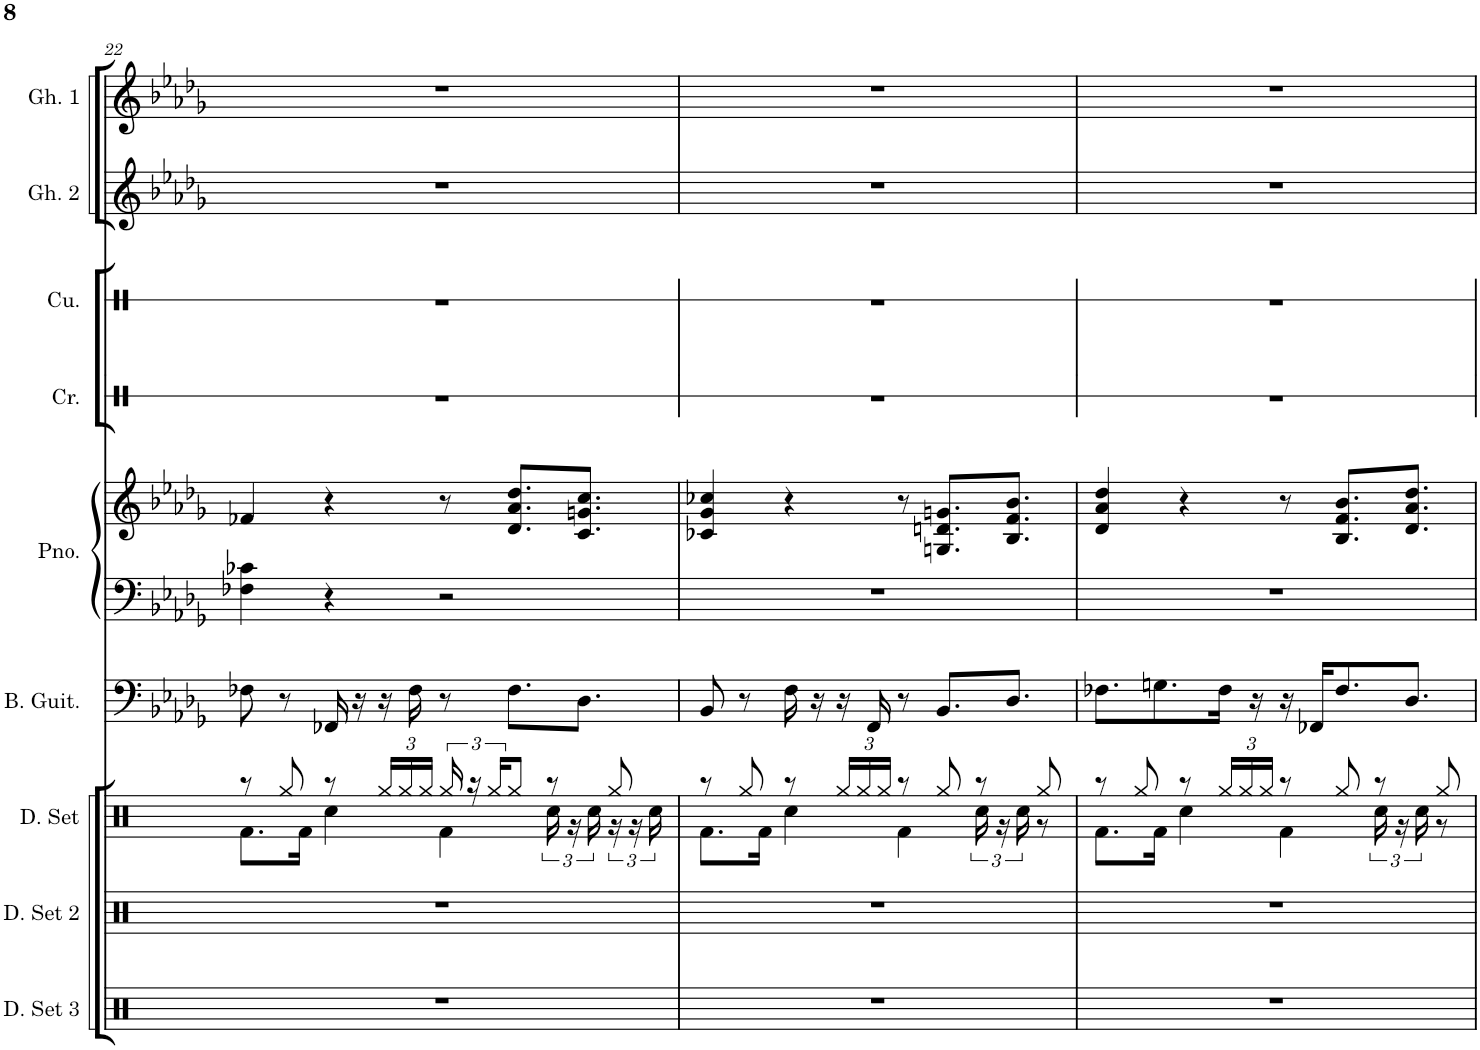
**kern	**kern	**kern	**kern	**kern	**kern	**kern	**kern	**kern	**kern
*part9	*part8	*part7	*part6	*part5	*part5	*part4	*part3	*part2	*part1
*staff10	*staff9	*staff8	*staff7	*staff6	*staff5	*staff4	*staff3	*staff2	*staff1
*I"Drumset 3	*I"Drumset 2	*I"Drumset	*I"Bass Guitar	*I"Piano	*	*I"Crow	*I"Cuica	*I"Ghost 2	*I"Ghost 1
*I'D. Set 3	*I'D. Set 2	*I'D. Set	*I'B. Guit.	*I'Pno.	*	*I'Cr.	*I'Cu.	*I'Gh. 2	*I'Gh. 1
!!LO:PB:g=z
*clefX	*clefX	*clefX	*clefF4	*clefF4	*clefG2	*clefX	*clefX	*clefG2	*clefG2
*	*	*	*Trd7c12	*	*	*	*	*	*
*k[]	*k[]	*k[]	*k[b-e-a-d-g-]	*k[b-e-a-d-g-]	*k[b-e-a-d-g-]	*k[]	*k[]	*k[b-e-a-d-g-]	*k[b-e-a-d-g-]
*M4/4	*M4/4	*M4/4	*M4/4	*M4/4	*M4/4	*M4/4	*M4/4	*M4/4	*M4/4
=22	=22	=22	=22	=22	=22	=22	=22	=22	=22
*	*	*^	*	*	*	*	*	*	*
1r	1r	8r	8.Rf\L	8F-X\	4F-X\ 4c-X\	4f-X/	1r	1r	1r	1r
.	.	8Rgg/	.	8r	.	.	.	.	.	.
.	.	.	16Rf\Jk	.	.	.	.	.	.	.
.	.	8r	4Rcc\	16FF-X/	4r	4r	.	.	.	.
.	.	.	.	16r	.	.	.	.	.	.
*	*	*Xbrackettup	*	*	*	*	*	*	*	*
.	.	24Rgg/LL	.	16r	.	.	.	.	.	.
.	.	24Rgg/	.	.	.	.	.	.	.	.
.	.	.	.	16F-\	.	.	.	.	.	.
.	.	24Rgg/JJ	.	.	.	.	.	.	.	.
*	*	*brackettup	*	*	*	*	*	*	*	*
.	.	24Rgg/	4Rf\	8r	2r	8r	.	.	.	.
.	.	24r	.	.	.	.	.	.	.	.
.	.	24Rgg/KL	.	.	.	.	.	.	.	.
.	.	8Rgg/J	.	8.F-\L	.	8.d-/ 8.a-/ 8.dd-/L	.	.	.	.
.	.	8r	24Rcc\	.	.	.	.	.	.	.
.	.	.	24r	.	.	.	.	.	.	.
.	.	.	.	8.D-\J	.	8.c/ 8.gn/ 8.cc/J	.	.	.	.
.	.	.	24Rcc\	.	.	.	.	.	.	.
.	.	8Rgg/	24r	.	.	.	.	.	.	.
.	.	.	24r	.	.	.	.	.	.	.
.	.	.	24Rcc\	.	.	.	.	.	.	.
=23	=23	=23	=23	=23	=23	=23	=23	=23	=23	=23
1r	1r	8r	8.Rf\L	8BB-/	1r	4c-X/ 4g-/ 4cc-X/	1r	1r	1r	1r
.	.	8Rgg/	.	8r	.	.	.	.	.	.
.	.	.	16Rf\Jk	.	.	.	.	.	.	.
.	.	8r	4Rcc\	16F\	.	4r	.	.	.	.
.	.	.	.	16r	.	.	.	.	.	.
*	*	*Xbrackettup	*	*	*	*	*	*	*	*
.	.	24Rgg/LL	.	16r	.	.	.	.	.	.
.	.	24Rgg/	.	.	.	.	.	.	.	.
.	.	.	.	16FF/	.	.	.	.	.	.
.	.	24Rgg/JJ	.	.	.	.	.	.	.	.
.	.	8r	4Rf\	8r	.	8r	.	.	.	.
.	.	8Rgg/	.	8.BB-/L	.	8.Gn/ 8.dn/ 8.gn/L	.	.	.	.
*	*	*	*brackettup	*	*	*	*	*	*	*
.	.	8r	24Rcc\	.	.	.	.	.	.	.
.	.	.	24r	.	.	.	.	.	.	.
.	.	.	.	8.D-/J	.	8.B-/ 8.f/ 8.b-/J	.	.	.	.
.	.	.	24Rcc\	.	.	.	.	.	.	.
.	.	8Rgg/	8r	.	.	.	.	.	.	.
=24	=24	=24	=24	=24	=24	=24	=24	=24	=24	=24
1r	1r	8r	8.Rf\L	8.F-X\L	1r	4d-/ 4a-/ 4dd-/	1r	1r	1r	1r
.	.	8Rgg/	.	.	.	.	.	.	.	.
.	.	.	16Rf\Jk	8.Gn\	.	.	.	.	.	.
.	.	8r	4Rcc\	.	.	4r	.	.	.	.
*	*	*Xbrackettup	*	*	*	*	*	*	*	*
.	.	24Rgg/LL	.	16F-\Jk	.	.	.	.	.	.
.	.	24Rgg/	.	.	.	.	.	.	.	.
.	.	.	.	16r	.	.	.	.	.	.
.	.	24Rgg/JJ	.	.	.	.	.	.	.	.
.	.	8r	4Rf\	16r	.	8r	.	.	.	.
.	.	.	.	16FF-X/KL	.	.	.	.	.	.
.	.	8Rgg/	.	8.F-/	.	8.B-/ 8.f/ 8.b-/L	.	.	.	.
*	*	*	*brackettup	*	*	*	*	*	*	*
.	.	8r	24Rcc\	.	.	.	.	.	.	.
.	.	.	24r	.	.	.	.	.	.	.
.	.	.	.	8.D-/J	.	8.d-/ 8.a-/ 8.dd-/J	.	.	.	.
.	.	.	24Rcc\	.	.	.	.	.	.	.
.	.	8Rgg/	8r	.	.	.	.	.	.	.
*	*	*v	*v	*	*	*	*	*	*	*
=	=	=	=	=	=	=	=	=	=
*-	*-	*-	*-	*-	*-	*-	*-	*-	*-
